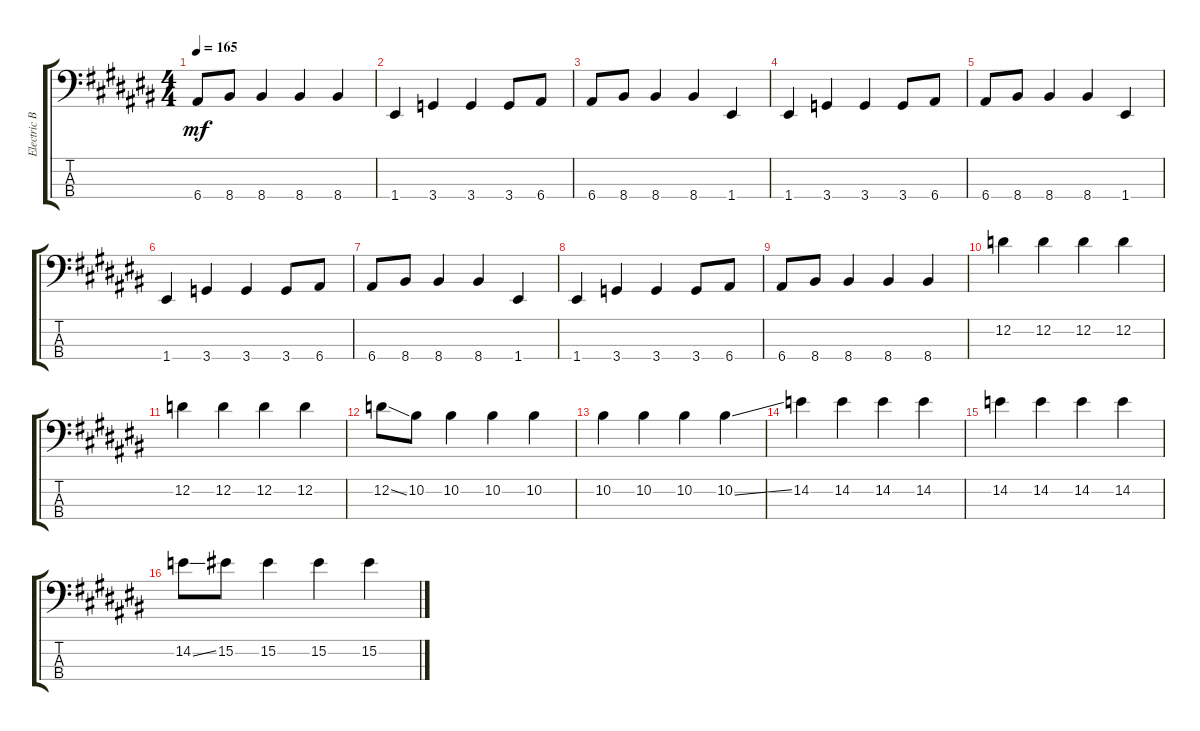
\track ("Electric Bass" "Electric B") {instrument electricbassfinger}
\staff {score tabs}
\tuning (G2 D2 A1 E1) {hide}
\ts (4 4)
\tempo 165
\clef f4
\ks c#
6.4.8{dy mf} 8.4.8 8.4.4 8.4.4 8.4.4 |
1.4.4 3.4.4 3.4.4 3.4.8 6.4.8 |
6.4.8 8.4.8 8.4.4 8.4.4 1.4.4 |
1.4.4 3.4.4 3.4.4 3.4.8 6.4.8 |
6.4.8 8.4.8 8.4.4 8.4.4 1.4.4 |
1.4.4 3.4.4 3.4.4 3.4.8 6.4.8 |
6.4.8 8.4.8 8.4.4 8.4.4 1.4.4 |
1.4.4 3.4.4 3.4.4 3.4.8 6.4.8 |
6.4.8 8.4.8 8.4.4 8.4.4 8.4.4 |
12.2.4 12.2.4 12.2.4 12.2.4 |
12.2.4 12.2.4 12.2.4 12.2.4 |
12.2{ss}.8 10.2.8 10.2.4 10.2.4 10.2.4 |
10.2.4 10.2.4 10.2.4 10.2{ss}.4 |
14.2.4 14.2.4 14.2.4 14.2.4 |
14.2.4 14.2.4 14.2.4 14.2.4 |
14.2{ss}.8 15.2.8 15.2.4 15.2.4 15.2.4
